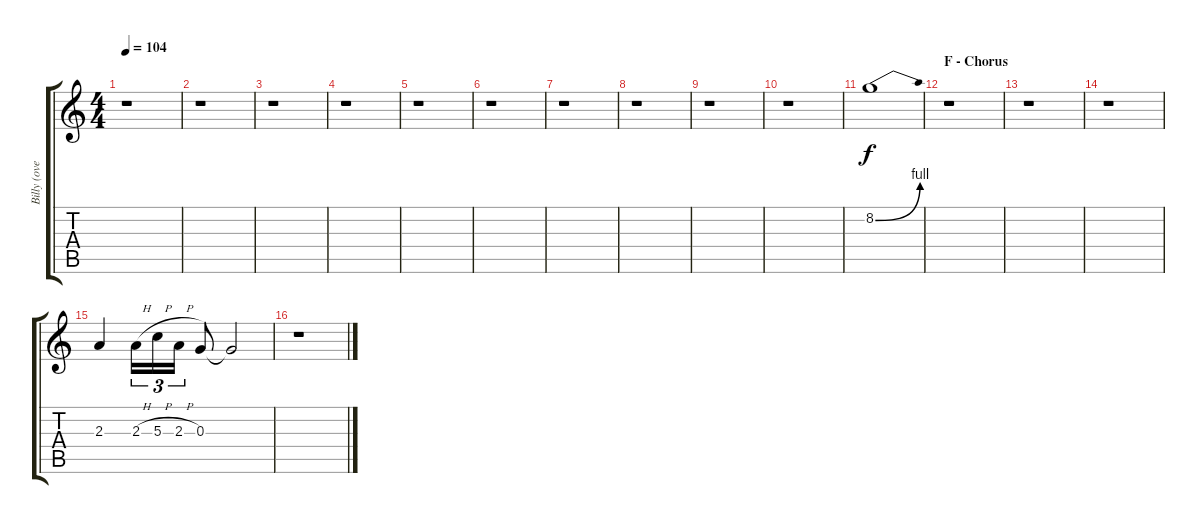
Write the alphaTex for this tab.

\track ("Billy (overdubs - solo)" "Billy (ove") {instrument overdrivenguitar}
\staff {score tabs}
\tuning (E4 B3 G3 D3 A2 E2) {hide}
\ts (4 4)
\tempo 104
\clef g2
\ks c
r.1{dy f} |
r.1 |
r.1 |
r.1 |
r.1 |
r.1 |
r.1 |
r.1 |
r.1 |
r.1 |
8.2{be (bend 0 0 60 4)}.1 |
\section ("" "F - Chorus")
r.1 |
r.1 |
r.1 |
2.3.4 2.3{h}.16{tu (3 2)} 5.3{h}.16{tu (3 2)} 2.3{h}.16{tu (3 2)} 0.3.8 0.3{t}.2 |
r.1
